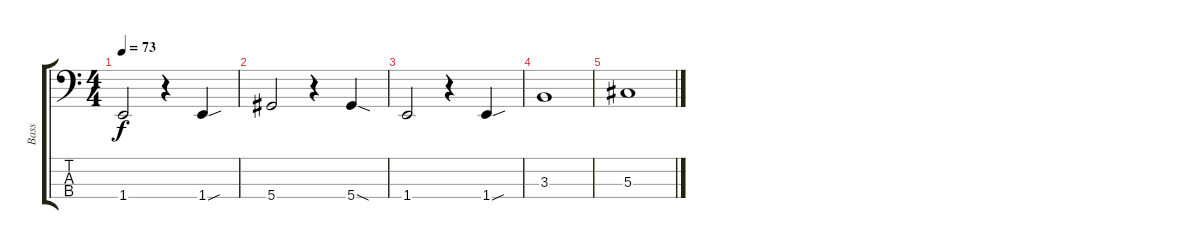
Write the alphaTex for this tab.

\track ("Bass" "Bass") {instrument electricbassfinger}
\staff {score tabs}
\tuning (Gb2 Db2 Ab1 Eb1) {hide}
\ts (4 4)
\tempo 73
\clef f4
\ks c
1.4.2{dy f} r.4 1.4{sou}.4 |
5.4.2 r.4 5.4{sod}.4 |
1.4.2 r.4 1.4{sou}.4 |
3.3.1 |
5.3.1
